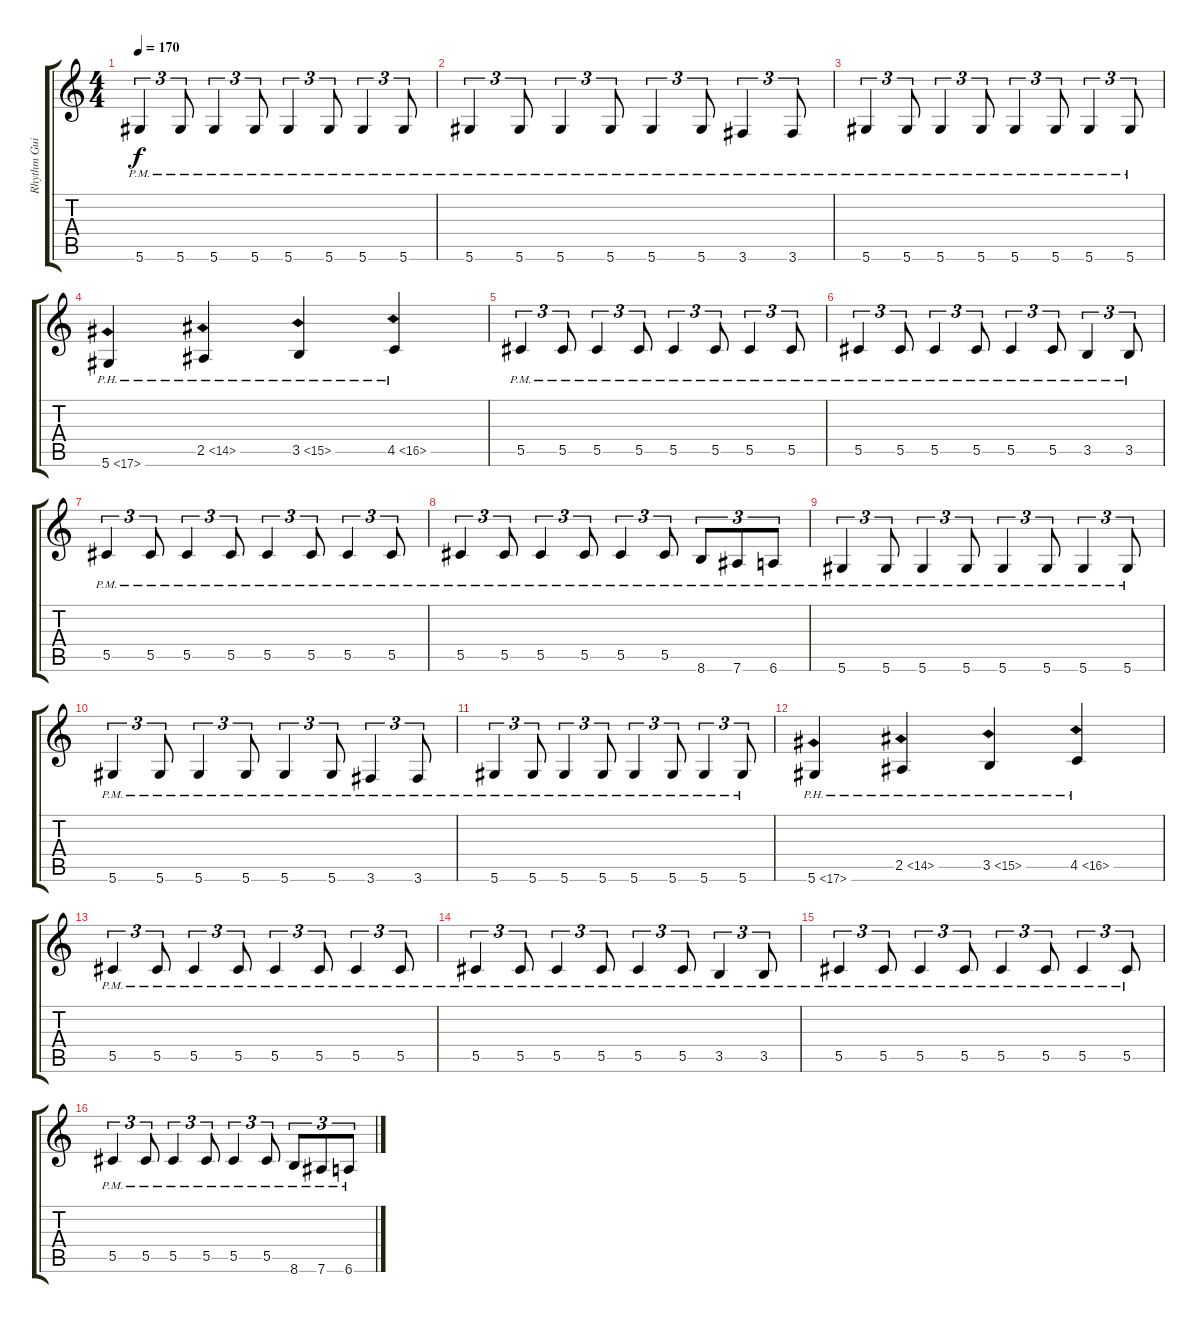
\track ("Rhythm Guitar 1" "Rhythm Gui") {instrument distortionguitar}
\staff {score tabs}
\tuning (Eb4 Bb3 Gb3 Db3 Ab2 Eb2) {hide}
\ts (4 4)
\tempo 170
\clef g2
\ks c
5.6{pm}.4{tu (3 2) dy f} 5.6{pm}.8{tu (3 2)} 5.6{pm}.4{tu (3 2)} 5.6{pm}.8{tu (3 2)} 5.6{pm}.4{tu (3 2)} 5.6{pm}.8{tu (3 2)} 5.6{pm}.4{tu (3 2)} 5.6{pm}.8{tu (3 2)} |
5.6{pm}.4{tu (3 2)} 5.6{pm}.8{tu (3 2)} 5.6{pm}.4{tu (3 2)} 5.6{pm}.8{tu (3 2)} 5.6{pm}.4{tu (3 2)} 5.6{pm}.8{tu (3 2)} 3.6{pm}.4{tu (3 2)} 3.6{pm}.8{tu (3 2)} |
5.6{pm}.4{tu (3 2)} 5.6{pm}.8{tu (3 2)} 5.6{pm}.4{tu (3 2)} 5.6{pm}.8{tu (3 2)} 5.6{pm}.4{tu (3 2)} 5.6{pm}.8{tu (3 2)} 5.6{pm}.4{tu (3 2)} 5.6{pm}.8{tu (3 2)} |
5.6{ph 12}.4 2.5{ph 12}.4 3.5{ph 12}.4 4.5{ph 12}.4 |
5.5{pm}.4{tu (3 2)} 5.5{pm}.8{tu (3 2)} 5.5{pm}.4{tu (3 2)} 5.5{pm}.8{tu (3 2)} 5.5{pm}.4{tu (3 2)} 5.5{pm}.8{tu (3 2)} 5.5{pm}.4{tu (3 2)} 5.5{pm}.8{tu (3 2)} |
5.5{pm}.4{tu (3 2)} 5.5{pm}.8{tu (3 2)} 5.5{pm}.4{tu (3 2)} 5.5{pm}.8{tu (3 2)} 5.5{pm}.4{tu (3 2)} 5.5{pm}.8{tu (3 2)} 3.5{pm}.4{tu (3 2)} 3.5{pm}.8{tu (3 2)} |
5.5{pm}.4{tu (3 2)} 5.5{pm}.8{tu (3 2)} 5.5{pm}.4{tu (3 2)} 5.5{pm}.8{tu (3 2)} 5.5{pm}.4{tu (3 2)} 5.5{pm}.8{tu (3 2)} 5.5{pm}.4{tu (3 2)} 5.5{pm}.8{tu (3 2)} |
5.5{pm}.4{tu (3 2)} 5.5{pm}.8{tu (3 2)} 5.5{pm}.4{tu (3 2)} 5.5{pm}.8{tu (3 2)} 5.5{pm}.4{tu (3 2)} 5.5{pm}.8{tu (3 2)} 8.6{pm}.8{tu (3 2)} 7.6{pm}.8{tu (3 2)} 6.6{pm}.8{tu (3 2)} |
5.6{pm}.4{tu (3 2)} 5.6{pm}.8{tu (3 2)} 5.6{pm}.4{tu (3 2)} 5.6{pm}.8{tu (3 2)} 5.6{pm}.4{tu (3 2)} 5.6{pm}.8{tu (3 2)} 5.6{pm}.4{tu (3 2)} 5.6{pm}.8{tu (3 2)} |
5.6{pm}.4{tu (3 2)} 5.6{pm}.8{tu (3 2)} 5.6{pm}.4{tu (3 2)} 5.6{pm}.8{tu (3 2)} 5.6{pm}.4{tu (3 2)} 5.6{pm}.8{tu (3 2)} 3.6{pm}.4{tu (3 2)} 3.6{pm}.8{tu (3 2)} |
5.6{pm}.4{tu (3 2)} 5.6{pm}.8{tu (3 2)} 5.6{pm}.4{tu (3 2)} 5.6{pm}.8{tu (3 2)} 5.6{pm}.4{tu (3 2)} 5.6{pm}.8{tu (3 2)} 5.6{pm}.4{tu (3 2)} 5.6{pm}.8{tu (3 2)} |
5.6{ph 12}.4 2.5{ph 12}.4 3.5{ph 12}.4 4.5{ph 12}.4 |
5.5{pm}.4{tu (3 2)} 5.5{pm}.8{tu (3 2)} 5.5{pm}.4{tu (3 2)} 5.5{pm}.8{tu (3 2)} 5.5{pm}.4{tu (3 2)} 5.5{pm}.8{tu (3 2)} 5.5{pm}.4{tu (3 2)} 5.5{pm}.8{tu (3 2)} |
5.5{pm}.4{tu (3 2)} 5.5{pm}.8{tu (3 2)} 5.5{pm}.4{tu (3 2)} 5.5{pm}.8{tu (3 2)} 5.5{pm}.4{tu (3 2)} 5.5{pm}.8{tu (3 2)} 3.5{pm}.4{tu (3 2)} 3.5{pm}.8{tu (3 2)} |
5.5{pm}.4{tu (3 2)} 5.5{pm}.8{tu (3 2)} 5.5{pm}.4{tu (3 2)} 5.5{pm}.8{tu (3 2)} 5.5{pm}.4{tu (3 2)} 5.5{pm}.8{tu (3 2)} 5.5{pm}.4{tu (3 2)} 5.5{pm}.8{tu (3 2)} |
5.5{pm}.4{tu (3 2)} 5.5{pm}.8{tu (3 2)} 5.5{pm}.4{tu (3 2)} 5.5{pm}.8{tu (3 2)} 5.5{pm}.4{tu (3 2)} 5.5{pm}.8{tu (3 2)} 8.6{pm}.8{tu (3 2)} 7.6{pm}.8{tu (3 2)} 6.6{pm}.8{tu (3 2)}
